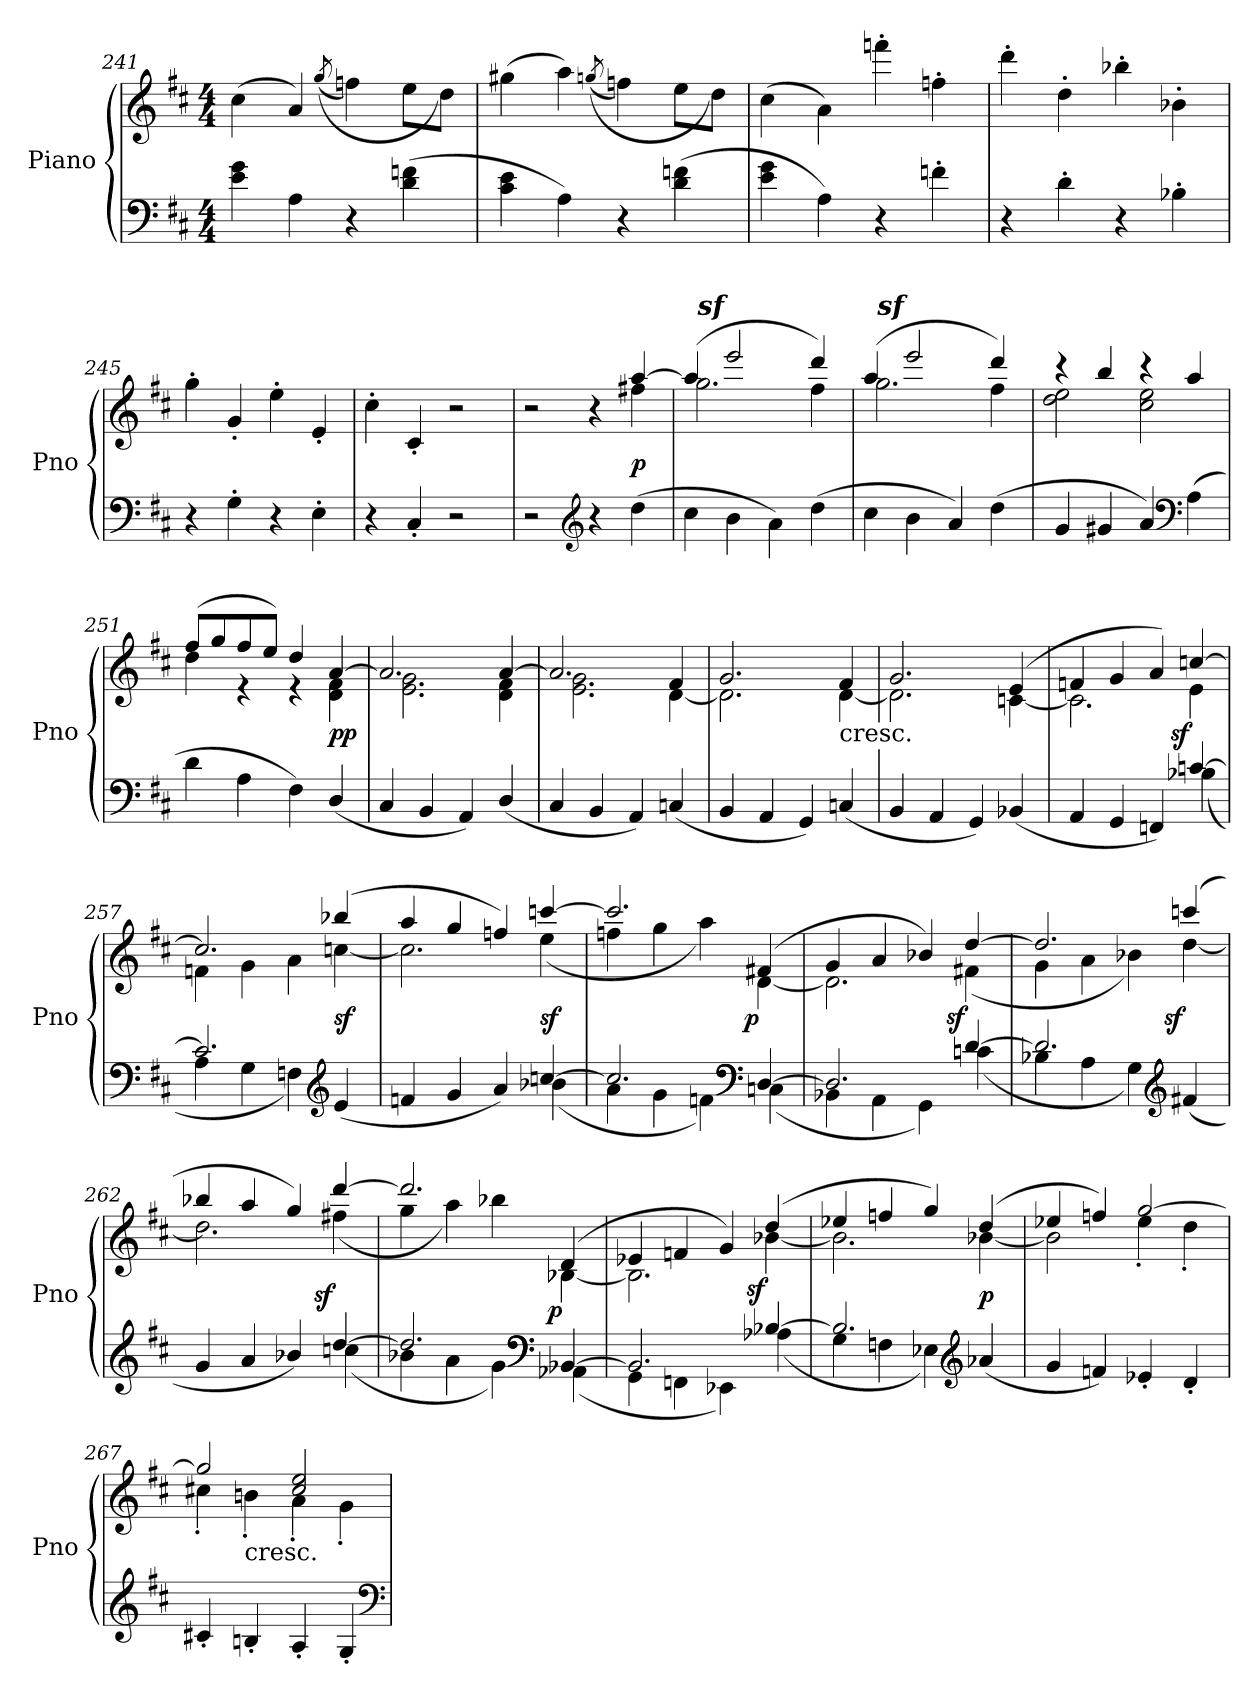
**kern	**kern	**dynam
*part1	*part1	*part1
*staff2	*staff1	*staff1/2
*I"Piano	*	*
*I'Pno	*	*
*clefF4	*clefG2	*
*k[f#c#]	*k[f#c#]	*
*M4/4	*M4/4	*
=241	=241	=241
4e 4g	(4cc#	.
4A	4a)	.
.	(<(8qgg	.
4r	4ffn)	.
(4d 4fn	8eeL	.
.	8ddJ)	.
=242	=242	=242
4c# 4e	(4gg#X	.
4A)	4aa)	.
.	(<(8qggn	.
4r	4ffn)	.
(4d 4fn	8eeL	.
.	8ddJ)	.
=243	=243	=243
4e 4g	(4cc#	.
4A)	4a\)	.
4r	4fffn'	.
4fn'	4ffn'	.
=244	=244	=244
4r	4ddd'	.
4d'	4dd'	.
4r	4bb-X'	.
4B-X'	4b-X'	.
=245	=245	=245
4r	4gg'	.
4G'	4g'	.
4r	4ee'	.
4E'	4e'	.
=246	=246	=246
4r	4cc#'	.
4C#'	4c#'	.
2r	2r	.
=247	=247	=247
*	*^	*
2r	2.ryy	2r	.
*clefG2	*	*	*
4r	.	4r	.
(4dd	[4aa	4ff#X	p
=248	=248	=248	=248
4cc#	(4aa]	2.gg	.
!	!LO:DY:rj	!	!
4b	2eeez>	.	.
4a\)	.	.	.
(4dd	4ddd)	4ff#	.
=249	=249	=249	=249
4cc#	(4aa	2.gg	.
!	!LO:DY:rj	!	!
4b	2eeez>	.	.
4a)	.	.	.
(4dd	4ddd)	4ff#	.
=250	=250	=250	=250
4g	4r	2dd 2ee	.
4g#X	4bb	.	.
4a)	4r	2cc# 2ee	.
*clefF4	*	*	*
(4A	4aa	.	.
=251	=251	=251	=251
4d	(8ff#L	4dd	.
.	8gg	.	.
4A	8ff#	4re	.
.	8eeJ)	.	.
4F#)	4dd	4re	.
(4D/	[4a	4d 4f#	pp
=252	=252	=252	=252
4C#	2.a]	2.e 2.g	.
4BB	.	.	.
4AA)	.	.	.
(4D/	[4a	4d 4f#	.
=253	=253	=253	=253
4C#	2.a]	2.e 2.g	.
4BB	.	.	.
4AA)	.	.	.
(4Cn	4f#	[4d	.
=254	=254	=254	=254
4BB	2.g	2.d]	.
4AA	.	.	.
4GG)	.	.	.
!	!LO:TX:c:t=cresc.	!	!
(4Cn	4f#	[4d	.
=255	=255	=255	=255
4BB	2.g	2.d]	.
4AA	.	.	.
4GG)	.	.	.
(4BB-X	(4e	[4cn	.
=256	=256	=256	=256
*^	*	*	*
4AA/	2.ryy	4fn	2.c]	.
4GG/	.	4g	.	.
4FFn/)	.	4a)	.	.
!	!	!	!	!LO:DY:rj
[4cn	(4B-X	[4ccn	4e	sf
=257	=257	=257	=257	=257
2.c]	4A	2.cc]	4fn	.
.	4G	.	4g	.
.	4Fn)	.	4a	.
*clefG2	*	*	*	*
(4e	4ryy	(4bb-X	[4ccn	sf
=258	=258	=258	=258	=258
4fn	2.ryy	4aa	2.cc]	.
4g	.	4gg	.	.
4a)	.	4ffn)	.	.
[4ccn	(4b-X	[4cccn	(4ee	sf
=259	=259	=259	=259	=259
2.cc]	4a	2.ccc]	4ffn	.
.	4g	.	4gg	.
.	4fn)	.	4aa)	.
*clefF4	*	*	*	*
!	!	!	!	!LO:DY:rj
[4D	(4Cn	(4f#X	[4d	p
=260	=260	=260	=260	=260
2.D]	4BB-X	4g	2.d]	.
.	4AA	4a	.	.
.	4GG)	4b-X)	.	.
!	!	!	!	!LO:DY:rj
[4d	(4cn	[4dd	(4f#X	sf
=261	=261	=261	=261	=261
2.d]	4B-X	2.dd]	4g	.
.	4A	.	4a	.
.	4G)	.	4b-X)	.
*clefG2	*	*	*	*
!	!	!	!	!LO:DY:rj
(4f#X	4ryy	(4cccn	[4dd	sf
=262	=262	=262	=262	=262
4g	2.ryy	4bb-X	2.dd]	.
4a	.	4aa	.	.
4b-X/)	.	4gg)	.	.
!	!	!	!	!LO:DY:rj
[4dd	(4ccn	[4ddd	(4ff#X	sf
=263	=263	=263	=263	=263
2.dd]	4b-X	2.ddd]	4gg	.
.	4a	.	4aa)	.
.	4g)	.	4bb-X	.
*clefF4	*	*	*	*
!	!	!	!	!LO:DY:rj
[4BB-X	(4AA-X	(4d	[4B-X	p
=264	=264	=264	=264	=264
2.BB-]	4GG	4e-X	2.B-]	.
.	4FFn	4fn	.	.
.	4EE-X)	4g)	.	.
!	!	!	!	!LO:DY:rj
[4B-X	(4A-X	(4dd	[4b-X	sf
=265	=265	=265	=265	=265
2.B-]	4G	4ee-X	2.b-]	.
.	4Fn	4ffn	.	.
.	4E-X)	4gg)	.	.
*clefG2	*	*	*	*
(4a-X	4ryy	(4dd	[4b-X	p
*v	*v	*	*	*
=266	=266	=266	=266
4g	4ee-X	2b-]	.
4fn)	4ffn)	.	.
4e-X'	[2gg	4ee-'	.
4d'	.	4dd'	.
=267	=267	=267	=267
4c#X'	2gg]	4cc#X'	.
!	!	!LO:TX:c:t=cresc.	!
4Bn'	.	4bn'	.
4A'	2cc# 2ee	4a'	.
4G'	.	4g'	.
*	*v	*v	*
*clefF4	*	*
=	=	=
*-	*-	*-
